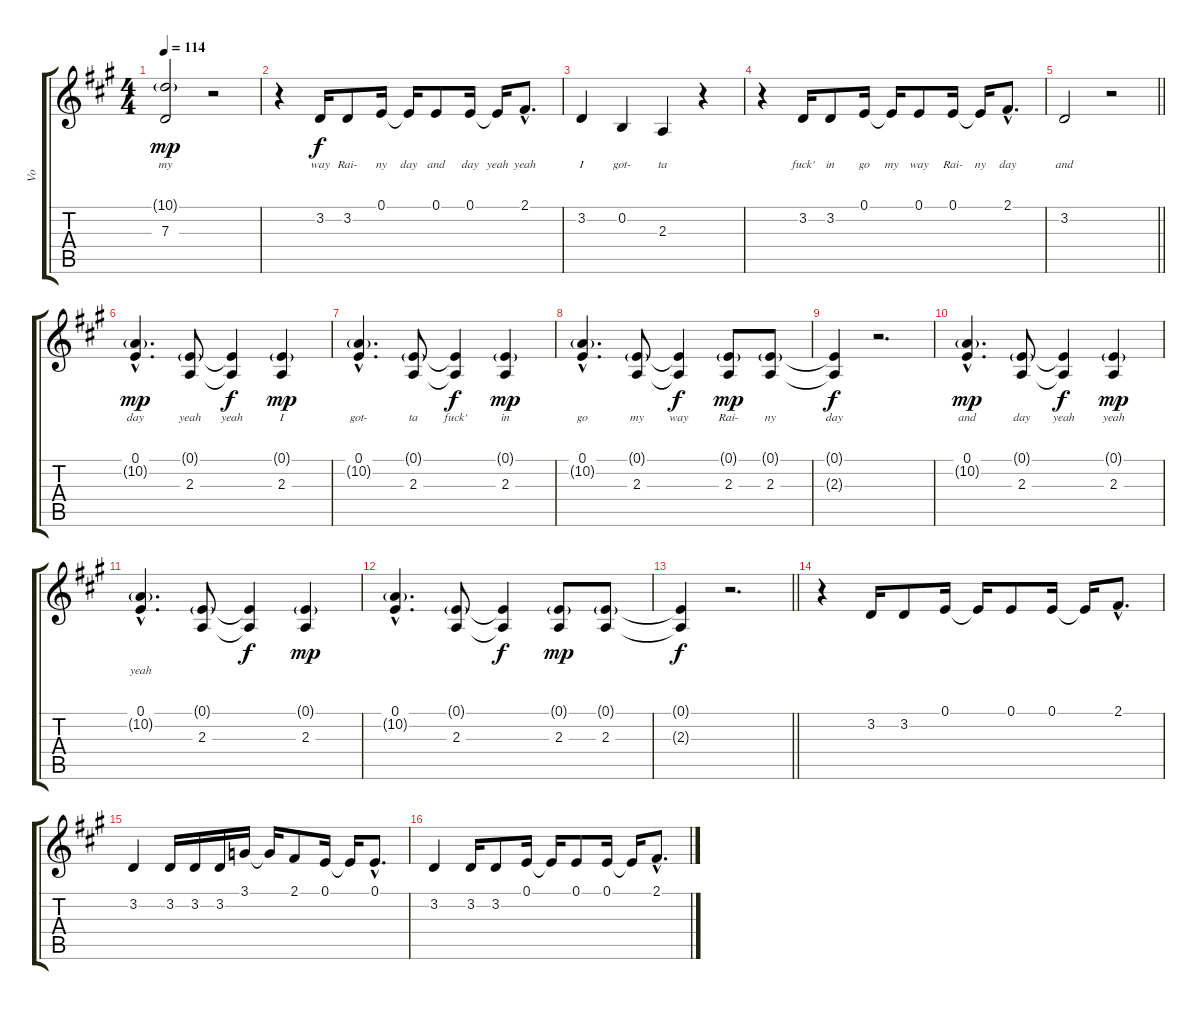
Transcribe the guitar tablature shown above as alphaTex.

\track ("Vo" "Vo") {instrument acousticgrandpiano}
\staff {score tabs}
\tuning (E4 B3 G3 D3 A2 E2) {hide}
\ts (4 4)
\tempo 114
\clef g2
\ks a
(10.1{g} 7.3).2{lyrics (0 "my") lyrics (1 "") lyrics (2 "") lyrics (3 "") lyrics (4 "") dy mp} r.2 |
r.4 3.2.16{lyrics (0 "way") lyrics (1 "") lyrics (2 "") lyrics (3 "") lyrics (4 "") dy f} 3.2.8{lyrics (0 "Rai-") lyrics (1 "") lyrics (2 "") lyrics (3 "") lyrics (4 "")} 0.1.16{lyrics (0 "ny") lyrics (1 "") lyrics (2 "") lyrics (3 "") lyrics (4 "")} 0.1{t}.16{lyrics (0 "day") lyrics (1 "") lyrics (2 "") lyrics (3 "") lyrics (4 "")} 0.1.8{lyrics (0 "and") lyrics (1 "") lyrics (2 "") lyrics (3 "") lyrics (4 "")} 0.1.16{lyrics (0 "day") lyrics (1 "") lyrics (2 "") lyrics (3 "") lyrics (4 "")} 0.1{t}.16{lyrics (0 "yeah") lyrics (1 "") lyrics (2 "") lyrics (3 "") lyrics (4 "")} 2.1{hac}.8{d lyrics (0 "yeah") lyrics (1 "") lyrics (2 "") lyrics (3 "") lyrics (4 "")} |
3.2.4{lyrics (0 "I") lyrics (1 "") lyrics (2 "") lyrics (3 "") lyrics (4 "")} 0.2.4{lyrics (0 "got-") lyrics (1 "") lyrics (2 "") lyrics (3 "") lyrics (4 "")} 2.3.4{lyrics (0 "ta") lyrics (1 "") lyrics (2 "") lyrics (3 "") lyrics (4 "")} r.4 |
r.4 3.2.16{lyrics (0 "fuck'") lyrics (1 "") lyrics (2 "") lyrics (3 "") lyrics (4 "")} 3.2.8{lyrics (0 "in") lyrics (1 "") lyrics (2 "") lyrics (3 "") lyrics (4 "")} 0.1.16{lyrics (0 "go") lyrics (1 "") lyrics (2 "") lyrics (3 "") lyrics (4 "")} 0.1{t}.16{lyrics (0 "my") lyrics (1 "") lyrics (2 "") lyrics (3 "") lyrics (4 "")} 0.1.8{lyrics (0 "way") lyrics (1 "") lyrics (2 "") lyrics (3 "") lyrics (4 "")} 0.1.16{lyrics (0 "Rai-") lyrics (1 "") lyrics (2 "") lyrics (3 "") lyrics (4 "")} 0.1{t}.16{lyrics (0 "ny") lyrics (1 "") lyrics (2 "") lyrics (3 "") lyrics (4 "")} 2.1{hac}.8{d lyrics (0 "day") lyrics (1 "") lyrics (2 "") lyrics (3 "") lyrics (4 "")} |
\barLineRight lightlight
3.2.2{lyrics (0 "and") lyrics (1 "") lyrics (2 "") lyrics (3 "") lyrics (4 "")} r.2 |
(0.1{hac} 10.2{g hac}).4{d lyrics (0 "day") lyrics (1 "") lyrics (2 "") lyrics (3 "") lyrics (4 "") dy mp} (0.1{g} 2.3).8{lyrics (0 "yeah") lyrics (1 "") lyrics (2 "") lyrics (3 "") lyrics (4 "")} (0.1{t} 2.3{t}).4{lyrics (0 "yeah") lyrics (1 "") lyrics (2 "") lyrics (3 "") lyrics (4 "") dy f} (0.1{g} 2.3).4{lyrics (0 "I") lyrics (1 "") lyrics (2 "") lyrics (3 "") lyrics (4 "") dy mp} |
(0.1{hac} 10.2{g hac}).4{d lyrics (0 "got-") lyrics (1 "") lyrics (2 "") lyrics (3 "") lyrics (4 "")} (0.1{g} 2.3).8{lyrics (0 "ta") lyrics (1 "") lyrics (2 "") lyrics (3 "") lyrics (4 "")} (0.1{t} 2.3{t}).4{lyrics (0 "fuck'") lyrics (1 "") lyrics (2 "") lyrics (3 "") lyrics (4 "") dy f} (0.1{g} 2.3).4{lyrics (0 "in") lyrics (1 "") lyrics (2 "") lyrics (3 "") lyrics (4 "") dy mp} |
(0.1{hac} 10.2{g hac}).4{d lyrics (0 "go") lyrics (1 "") lyrics (2 "") lyrics (3 "") lyrics (4 "")} (0.1{g} 2.3).8{lyrics (0 "my") lyrics (1 "") lyrics (2 "") lyrics (3 "") lyrics (4 "")} (0.1{t} 2.3{t}).4{lyrics (0 "way") lyrics (1 "") lyrics (2 "") lyrics (3 "") lyrics (4 "") dy f} (0.1{g} 2.3).8{lyrics (0 "Rai-") lyrics (1 "") lyrics (2 "") lyrics (3 "") lyrics (4 "") dy mp} (0.1{g} 2.3).8{lyrics (0 "ny") lyrics (1 "") lyrics (2 "") lyrics (3 "") lyrics (4 "")} |
(0.1{t} 2.3{t}).4{lyrics (0 "day") lyrics (1 "") lyrics (2 "") lyrics (3 "") lyrics (4 "") dy f} r.2{d} |
(0.1{hac} 10.2{g hac}).4{d lyrics (0 "and") lyrics (1 "") lyrics (2 "") lyrics (3 "") lyrics (4 "") dy mp} (0.1{g} 2.3).8{lyrics (0 "day") lyrics (1 "") lyrics (2 "") lyrics (3 "") lyrics (4 "")} (0.1{t} 2.3{t}).4{lyrics (0 "yeah") lyrics (1 "") lyrics (2 "") lyrics (3 "") lyrics (4 "") dy f} (0.1{g} 2.3).4{lyrics (0 "yeah") lyrics (1 "") lyrics (2 "") lyrics (3 "") lyrics (4 "") dy mp} |
(0.1{hac} 10.2{g hac}).4{d lyrics (0 "yeah") lyrics (1 "") lyrics (2 "") lyrics (3 "") lyrics (4 "")} (0.1{g} 2.3).8 (0.1{t} 2.3{t}).4{dy f} (0.1{g} 2.3).4{dy mp} |
(0.1{hac} 10.2{g hac}).4{d} (0.1{g} 2.3).8 (0.1{t} 2.3{t}).4{dy f} (0.1{g} 2.3).8{dy mp} (0.1{g} 2.3).8 |
\barLineRight lightlight
(0.1{t} 2.3{t}).4{dy f} r.2{d} |
r.4 3.2.16 3.2.8 0.1.16 0.1{t}.16 0.1.8 0.1.16 0.1{t}.16 2.1{hac}.8{d} |
3.2.4 3.2.16 3.2.16 3.2.16 3.1.16 3.1{t}.16 2.1.8 0.1.16 0.1{t}.16 0.1{hac}.8{d} |
3.2.4 3.2.16 3.2.8 0.1.16 0.1{t}.16 0.1.8 0.1.16 0.1{t}.16 2.1{hac}.8{d}
